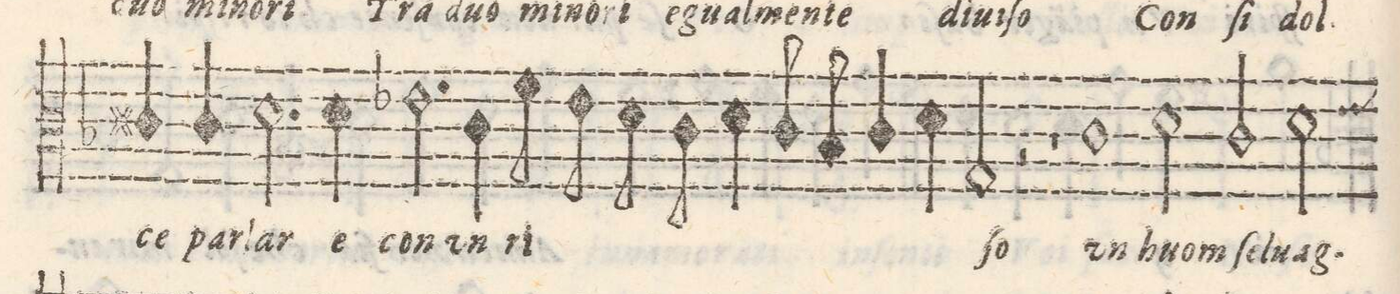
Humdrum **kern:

**kern	**text
*I"ALTO	*
*clefC3	*
*k[b-]	*
*met(C)	*
*M2/1	*
4c#X/	-ce
4c#/	par-
2.d\	-lar
=18-	=18-
4d\	e
2.e-X\	con
4cny\	vn
8f\	ri-
8e-\	.
8d\	.
8c\	.
=19-	=19-
4d\	.
8c/	.
8B-y/	.
4c/	.
4d\	.
2G/	-ſo
2r	.
=20-	=20-
1r	.
1c	vn
=21-	=21-
2d\	huom
2c/	ſel-
2d\	-uag-
*-	*-
